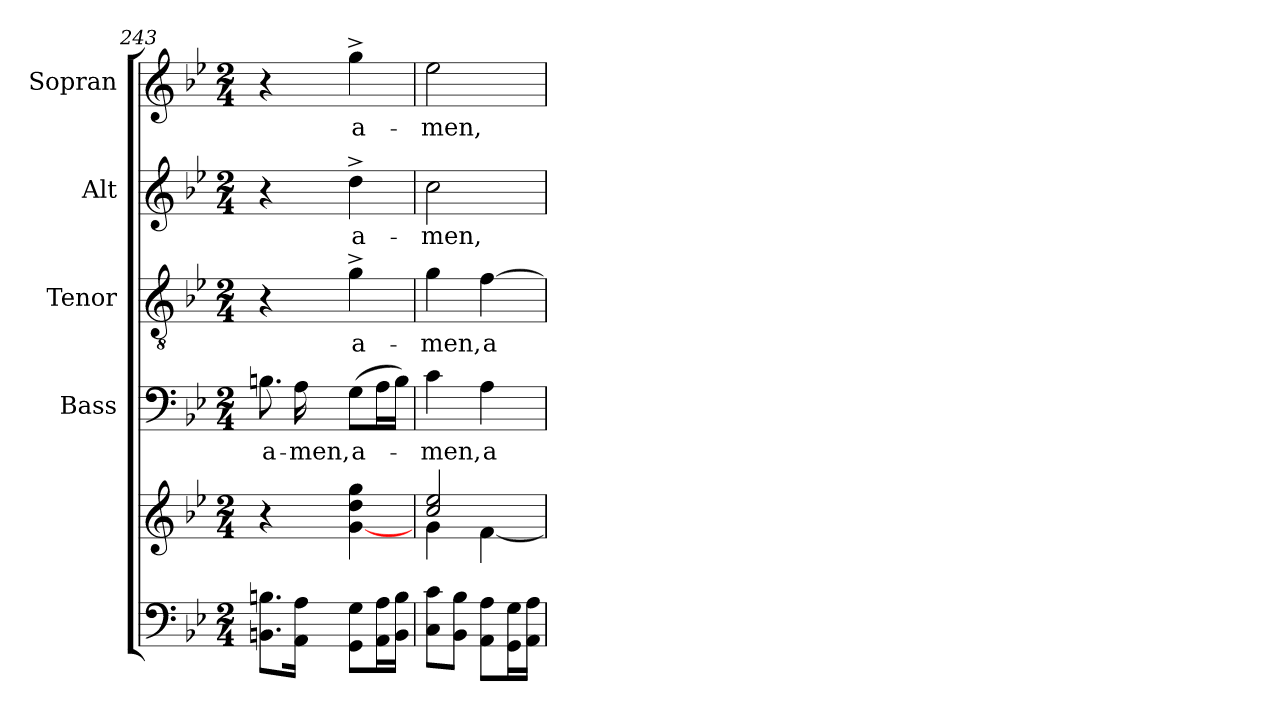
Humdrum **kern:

**kern	**kern	**kern	**text	**kern	**text	**kern	**text	**kern	**text
*part5	*part5	*part4	*part4	*part3	*part3	*part2	*part2	*part1	*part1
*staff6	*staff5	*staff4	*staff4	*staff3	*staff3	*staff2	*staff2	*staff1	*staff1
*	*	*I"Bass	*	*I"Tenor	*	*I"Alt	*	*I"Sopran	*
*	*	*I'B.	*	*I'T.	*	*I'A.	*	*I'S.	*
*clefF4	*clefG2	*clefF4	*	*clefGv2	*	*clefG2	*	*clefG2	*
*k[b-e-]	*k[b-e-]	*k[b-e-]	*	*k[b-e-]	*	*k[b-e-]	*	*k[b-e-]	*
*B-:	*B-:	*B-:	*	*B-:	*	*B-:	*	*B-:	*
*M2/4	*M2/4	*M2/4	*	*M2/4	*	*M2/4	*	*M2/4	*
=243	=243	=243	=243	=243	=243	=243	=243	=243	=243
!	!	!	!LO:LY:b	!	!	!	!	!	!
8.BBn\ 8.Bn\L	4r	8.Bn\	a-	4r	.	4r	.	4r	.
!	!	!	!LO:LY:b	!	!	!	!	!	!
16AA\ 16A\Jk	.	16A\	-men,	.	.	.	.	.	.
!	!	!	!LO:LY:b	!	!LO:LY:b	!	!LO:LY:b	!	!LO:LY:b
8GG\ 8G\L	[<4g\ 4dd\ 4gg\	(>8G\L	a-	4g^>\	a-	4dd^>\	a-	4gg^>\	a-
16AA\ 16A\L	.	16A\L	.	.	.	.	.	.	.
16BB\ 16B\JJ	.	16B\JJ)	.	.	.	.	.	.	.
=244	=244	=244	=244	=244	=244	=244	=244	=244	=244
*	*^	*	*	*	*	*	*	*	*
!	!	!	!	!LO:LY:b	!	!LO:LY:b	!	!LO:LY:b	!	!LO:LY:b
8C\ 8c\L	2cc/ 2ee-/	4g\	4c\	-men,	4g\	-men,	2cc\	-men,	2ee-\	-men,
8BB-\ 8B-\J	.	.	.	.	.	.	.	.	.	.
!	!	!	!	!LO:LY:b	!	!LO:LY:b	!	!	!	!
8AA\ 8A\L	.	[<4f\	4A\	a-	[4f\	a-	.	.	.	.
16GG\ 16G\L	.	.	.	.	.	.	.	.	.	.
16AA\ 16A\JJ	.	.	.	.	.	.	.	.	.	.
*	*v	*v	*	*	*	*	*	*	*	*
=	=	=	=	=	=	=	=	=	=
*-	*-	*-	*-	*-	*-	*-	*-	*-	*-
